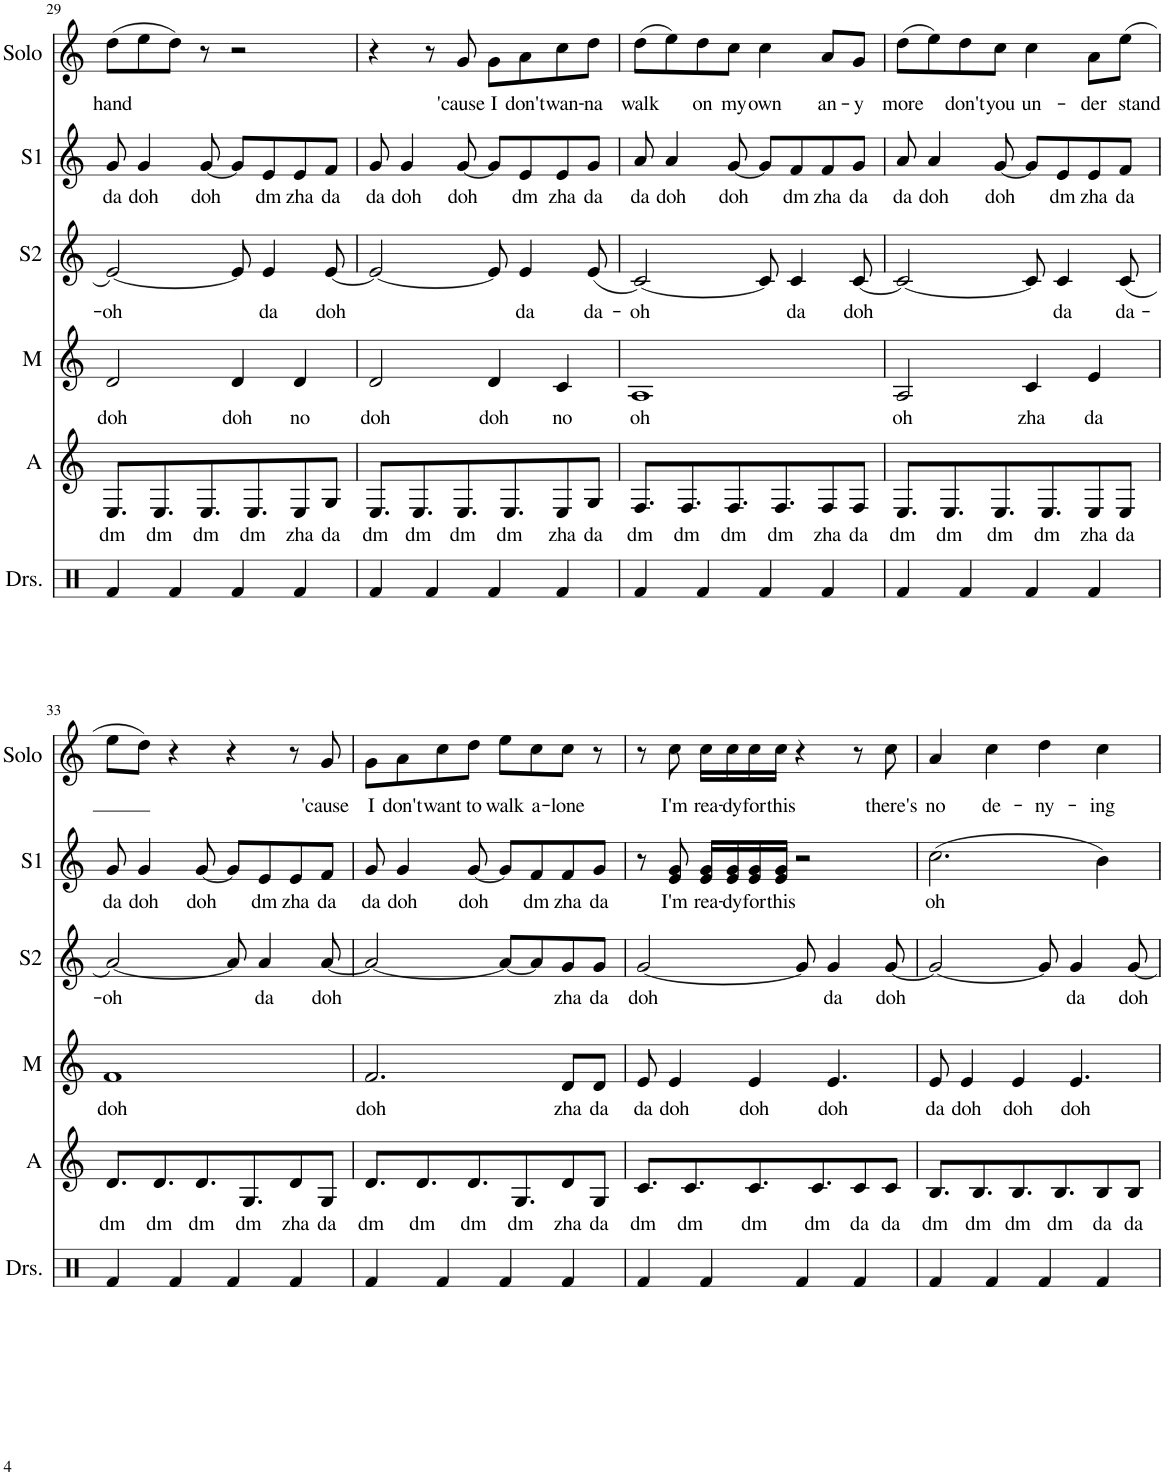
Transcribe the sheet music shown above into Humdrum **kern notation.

**kern	**kern	**text	**kern	**text	**kern	**text	**kern	**text	**kern	**text
*part6	*part5	*part5	*part4	*part4	*part3	*part3	*part2	*part2	*part1	*part1
*staff6	*staff5	*staff5	*staff4	*staff4	*staff3	*staff3	*staff2	*staff2	*staff1	*staff1
*I"Drumset	*I"Alto	*	*I"Mezzo	*	*I"Soprano 2	*	*I"Soprano 1	*	*I"Solo	*
*I'Drs.	*I'A	*	*I'M	*	*I'S2	*	*I'S1	*	*I'Solo	*
!!LO:PB:g=z
*clefX	*clefG2	*	*clefG2	*	*clefG2	*	*clefG2	*	*clefG2	*
*k[]	*k[]	*	*k[]	*	*k[]	*	*k[]	*	*k[]	*
*M4/4	*M4/4	*	*M4/4	*	*M4/4	*	*M4/4	*	*M4/4	*
=29	=29	=29	=29	=29	=29	=29	=29	=29	=29	=29
!	!	!LO:LY:b	!	!LO:LY:b	!	!LO:LY:b	!	!LO:LY:b	!	!LO:LY:b
4Rf/	8.E/L	dm	2d/	doh	[2e/	-oh	8g/	da	(8dd\L	hand
!	!	!	!	!	!	!	!	!LO:LY:b	!	!
.	.	.	.	.	.	.	4g/	doh	8ee\	.
!	!	!LO:LY:b	!	!	!	!	!	!	!	!
.	8.E/	dm	.	.	.	.	.	.	.	.
4Rf/	.	.	.	.	.	.	.	.	8dd\J)	.
!	!	!LO:LY:b	!	!	!	!	!	!LO:LY:b	!	!
.	8.E/	dm	.	.	.	.	[8g/	doh	8r	.
!	!	!	!	!LO:LY:b	!	!	!	!	!	!
4Rf/	.	.	4d/	doh	8e/]	.	8g/L]	.	2r	.
!	!	!LO:LY:b	!	!	!	!	!	!	!	!
.	8.E/	dm	.	.	.	.	.	.	.	.
!	!	!	!	!	!	!LO:LY:b	!	!LO:LY:b	!	!
.	.	.	.	.	4e/	da	8e/	dm	.	.
!	!	!LO:LY:b	!	!LO:LY:b	!	!	!	!LO:LY:b	!	!
4Rf/	8E/	zha	4d/	no	.	.	8e/	zha	.	.
!	!	!LO:LY:b	!	!	!	!LO:LY:b	!	!LO:LY:b	!	!
.	8G/J	da	.	.	[8e/	doh	8f/J	da	.	.
=30	=30	=30	=30	=30	=30	=30	=30	=30	=30	=30
!	!	!LO:LY:b	!	!LO:LY:b	!	!	!	!LO:LY:b	!	!
4Rf/	8.E/L	dm	2d/	doh	2e/_	.	8g/	da	4r	.
!	!	!	!	!	!	!	!	!LO:LY:b	!	!
.	.	.	.	.	.	.	4g/	doh	.	.
!	!	!LO:LY:b	!	!	!	!	!	!	!	!
.	8.E/	dm	.	.	.	.	.	.	.	.
4Rf/	.	.	.	.	.	.	.	.	8r	.
!	!	!LO:LY:b	!	!	!	!	!	!LO:LY:b	!	!LO:LY:b
.	8.E/	dm	.	.	.	.	[8g/	doh	8g/	'cause
!	!	!	!	!LO:LY:b	!	!	!	!	!	!LO:LY:b
4Rf/	.	.	4d/	doh	8e/]	.	8g/L]	.	8g\L	I
!	!	!LO:LY:b	!	!	!	!	!	!	!	!
.	8.E/	dm	.	.	.	.	.	.	.	.
!	!	!	!	!	!	!LO:LY:b	!	!LO:LY:b	!	!LO:LY:b
.	.	.	.	.	4e/	da	8e/	dm	8a\	don't
!	!	!LO:LY:b	!	!LO:LY:b	!	!	!	!LO:LY:b	!	!LO:LY:b
4Rf/	8E/	zha	4c/	no	.	.	8e/	zha	8cc\	wan-
!	!	!LO:LY:b	!	!	!	!LO:LY:b	!	!LO:LY:b	!	!LO:LY:b
.	8G/J	da	.	.	(8e/	da-	8g/J	da	8dd\J	-na
=31	=31	=31	=31	=31	=31	=31	=31	=31	=31	=31
!	!	!LO:LY:b	!	!LO:LY:b	!	!LO:LY:b	!	!LO:LY:b	!	!LO:LY:b
4Rf/	8.F/L	dm	1A	oh	[2c/)	-oh	8a/	da	(8dd\L	walk
!	!	!	!	!	!	!	!	!LO:LY:b	!	!
.	.	.	.	.	.	.	4a/	doh	8ee\)	.
!	!	!LO:LY:b	!	!	!	!	!	!	!	!
.	8.F/	dm	.	.	.	.	.	.	.	.
!	!	!	!	!	!	!	!	!	!	!LO:LY:b
4Rf/	.	.	.	.	.	.	.	.	8dd\	on
!	!	!LO:LY:b	!	!	!	!	!	!LO:LY:b	!	!LO:LY:b
.	8.F/	dm	.	.	.	.	[8g/	doh	8cc\J	my
!	!	!	!	!	!	!	!	!	!	!LO:LY:b
4Rf/	.	.	.	.	8c/]	.	8g/L]	.	4cc\	own
!	!	!LO:LY:b	!	!	!	!	!	!	!	!
.	8.F/	dm	.	.	.	.	.	.	.	.
!	!	!	!	!	!	!LO:LY:b	!	!LO:LY:b	!	!
.	.	.	.	.	4c/	da	8f/	dm	.	.
!	!	!LO:LY:b	!	!	!	!	!	!LO:LY:b	!	!LO:LY:b
4Rf/	8F/	zha	.	.	.	.	8f/	zha	8a/L	an-
!	!	!LO:LY:b	!	!	!	!LO:LY:b	!	!LO:LY:b	!	!LO:LY:b
.	8F/J	da	.	.	[8c/	doh	8g/J	da	8g/J	-y
=32	=32	=32	=32	=32	=32	=32	=32	=32	=32	=32
!	!	!LO:LY:b	!	!LO:LY:b	!	!	!	!LO:LY:b	!	!LO:LY:b
4Rf/	8.E/L	dm	2A/	oh	2c/_	.	8a/	da	(8dd\L	more
!	!	!	!	!	!	!	!	!LO:LY:b	!	!
.	.	.	.	.	.	.	4a/	doh	8ee\)	.
!	!	!LO:LY:b	!	!	!	!	!	!	!	!
.	8.E/	dm	.	.	.	.	.	.	.	.
!	!	!	!	!	!	!	!	!	!	!LO:LY:b
4Rf/	.	.	.	.	.	.	.	.	8dd\	don't
!	!	!LO:LY:b	!	!	!	!	!	!LO:LY:b	!	!LO:LY:b
.	8.E/	dm	.	.	.	.	[8g/	doh	8cc\J	you
!	!	!	!	!LO:LY:b	!	!	!	!	!	!LO:LY:b
4Rf/	.	.	4c/	zha	8c/]	.	8g/L]	.	4cc\	un-
!	!	!LO:LY:b	!	!	!	!	!	!	!	!
.	8.E/	dm	.	.	.	.	.	.	.	.
!	!	!	!	!	!	!LO:LY:b	!	!LO:LY:b	!	!
.	.	.	.	.	4c/	da	8e/	dm	.	.
!	!	!LO:LY:b	!	!LO:LY:b	!	!	!	!LO:LY:b	!	!LO:LY:b
4Rf/	8E/	zha	4e/	da	.	.	8e/	zha	8a\L	-der
!	!	!LO:LY:b	!	!	!	!LO:LY:b	!	!LO:LY:b	!	!LO:LY:b
.	8E/J	da	.	.	(8c/	da-	8f/J	da	(8ee\J	stand
!!LO:LB:g=z
=33	=33	=33	=33	=33	=33	=33	=33	=33	=33	=33
!	!	!LO:LY:b	!	!LO:LY:b	!	!LO:LY:b	!	!LO:LY:b	!	!
4Rf/	8.d/L	dm	1f	doh	[2a/)	-oh	8g/	da	8ee\L	.
!	!	!	!	!	!	!	!	!LO:LY:b	!	!
.	.	.	.	.	.	.	4g/	doh	8dd\J)	.
!	!	!LO:LY:b	!	!	!	!	!	!	!	!
.	8.d/	dm	.	.	.	.	.	.	.	.
4Rf/	.	.	.	.	.	.	.	.	4r	.
!	!	!LO:LY:b	!	!	!	!	!	!LO:LY:b	!	!
.	8.d/	dm	.	.	.	.	[8g/	doh	.	.
4Rf/	.	.	.	.	8a/]	.	8g/L]	.	4r	.
!	!	!LO:LY:b	!	!	!	!	!	!	!	!
.	8.G/	dm	.	.	.	.	.	.	.	.
!	!	!	!	!	!	!LO:LY:b	!	!LO:LY:b	!	!
.	.	.	.	.	4a/	da	8e/	dm	.	.
!	!	!LO:LY:b	!	!	!	!	!	!LO:LY:b	!	!
4Rf/	8d/	zha	.	.	.	.	8e/	zha	8r	.
!	!	!LO:LY:b	!	!	!	!LO:LY:b	!	!LO:LY:b	!	!LO:LY:b
.	8G/J	da	.	.	[8a/	doh	8f/J	da	8g/	'cause
=34	=34	=34	=34	=34	=34	=34	=34	=34	=34	=34
!	!	!LO:LY:b	!	!LO:LY:b	!	!	!	!LO:LY:b	!	!LO:LY:b
4Rf/	8.d/L	dm	2.f/	doh	2a/_	.	8g/	da	8g\L	I
!	!	!	!	!	!	!	!	!LO:LY:b	!	!LO:LY:b
.	.	.	.	.	.	.	4g/	doh	8a\	don't
!	!	!LO:LY:b	!	!	!	!	!	!	!	!
.	8.d/	dm	.	.	.	.	.	.	.	.
!	!	!	!	!	!	!	!	!	!	!LO:LY:b
4Rf/	.	.	.	.	.	.	.	.	8cc\	want
!	!	!LO:LY:b	!	!	!	!	!	!LO:LY:b	!	!LO:LY:b
.	8.d/	dm	.	.	.	.	[8g/	doh	8dd\J	to
!	!	!	!	!	!	!	!	!	!	!LO:LY:b
4Rf/	.	.	.	.	8a/L_	.	8g/L]	.	8ee\L	walk
!	!	!LO:LY:b	!	!	!	!	!	!	!	!
.	8.G/	dm	.	.	.	.	.	.	.	.
!	!	!	!	!	!	!	!	!LO:LY:b	!	!LO:LY:b
.	.	.	.	.	8a/]	.	8f/	dm	8cc\	a-
!	!	!LO:LY:b	!	!LO:LY:b	!	!LO:LY:b	!	!LO:LY:b	!	!LO:LY:b
4Rf/	8d/	zha	8d/L	zha	8g/	zha	8f/	zha	8cc\J	-lone
!	!	!LO:LY:b	!	!LO:LY:b	!	!LO:LY:b	!	!LO:LY:b	!	!
.	8G/J	da	8d/J	da	8g/J	da	8g/J	da	8r	.
=35	=35	=35	=35	=35	=35	=35	=35	=35	=35	=35
!	!	!LO:LY:b	!	!LO:LY:b	!	!LO:LY:b	!	!	!	!
4Rf/	8.c/L	dm	8e/	da	[2g/	doh	8r	.	8r	.
!	!	!	!	!LO:LY:b	!	!	!	!LO:LY:b	!	!LO:LY:b
.	.	.	4e/	doh	.	.	8e/ 8g/	I'm	8cc\	I'm
!	!	!LO:LY:b	!	!	!	!	!	!	!	!
.	8.c/	dm	.	.	.	.	.	.	.	.
!	!	!	!	!	!	!	!	!LO:LY:b	!	!LO:LY:b
4Rf/	.	.	.	.	.	.	16e/ 16g/LL	rea-	16cc\LL	rea-
!	!	!	!	!	!	!	!	!LO:LY:b	!	!LO:LY:b
.	.	.	.	.	.	.	16e/ 16g/	-dy	16cc\	-dy
!	!	!LO:LY:b	!	!LO:LY:b	!	!	!	!LO:LY:b	!	!LO:LY:b
.	8.c/	dm	4e/	doh	.	.	16e/ 16g/	for	16cc\	for
!	!	!	!	!	!	!	!	!LO:LY:b	!	!LO:LY:b
.	.	.	.	.	.	.	16e/ 16g/JJ	this	16cc\JJ	this
4Rf/	.	.	.	.	8g/]	.	2r	.	4r	.
!	!	!LO:LY:b	!	!	!	!	!	!	!	!
.	8.c/	dm	.	.	.	.	.	.	.	.
!	!	!	!	!LO:LY:b	!	!LO:LY:b	!	!	!	!
.	.	.	4.e/	doh	4g/	da	.	.	.	.
!	!	!LO:LY:b	!	!	!	!	!	!	!	!
4Rf/	8c/	da	.	.	.	.	.	.	8r	.
!	!	!LO:LY:b	!	!	!	!LO:LY:b	!	!	!	!LO:LY:b
.	8c/J	da	.	.	[8g/	doh	.	.	8cc\	there's
=36	=36	=36	=36	=36	=36	=36	=36	=36	=36	=36
!	!	!LO:LY:b	!	!LO:LY:b	!	!	!	!LO:LY:b	!	!LO:LY:b
4Rf/	8.B/L	dm	8e/	da	2g/_	.	(2.cc\	oh	4a/	no
!	!	!	!	!LO:LY:b	!	!	!	!	!	!
.	.	.	4e/	doh	.	.	.	.	.	.
!	!	!LO:LY:b	!	!	!	!	!	!	!	!
.	8.B/	dm	.	.	.	.	.	.	.	.
!	!	!	!	!	!	!	!	!	!	!LO:LY:b
4Rf/	.	.	.	.	.	.	.	.	4cc\	de-
!	!	!LO:LY:b	!	!LO:LY:b	!	!	!	!	!	!
.	8.B/	dm	4e/	doh	.	.	.	.	.	.
!	!	!	!	!	!	!	!	!	!	!LO:LY:b
4Rf/	.	.	.	.	8g/]	.	.	.	4dd\	-ny-
!	!	!LO:LY:b	!	!	!	!	!	!	!	!
.	8.B/	dm	.	.	.	.	.	.	.	.
!	!	!	!	!LO:LY:b	!	!LO:LY:b	!	!	!	!
.	.	.	4.e/	doh	4g/	da	.	.	.	.
!	!	!LO:LY:b	!	!	!	!	!	!	!	!LO:LY:b
4Rf/	8B/	da	.	.	.	.	4b\)	.	4cc\	-ing
!	!	!LO:LY:b	!	!	!	!LO:LY:b	!	!	!	!
.	8B/J	da	.	.	[8g/	doh	.	.	.	.
=	=	=	=	=	=	=	=	=	=	=
*-	*-	*-	*-	*-	*-	*-	*-	*-	*-	*-
